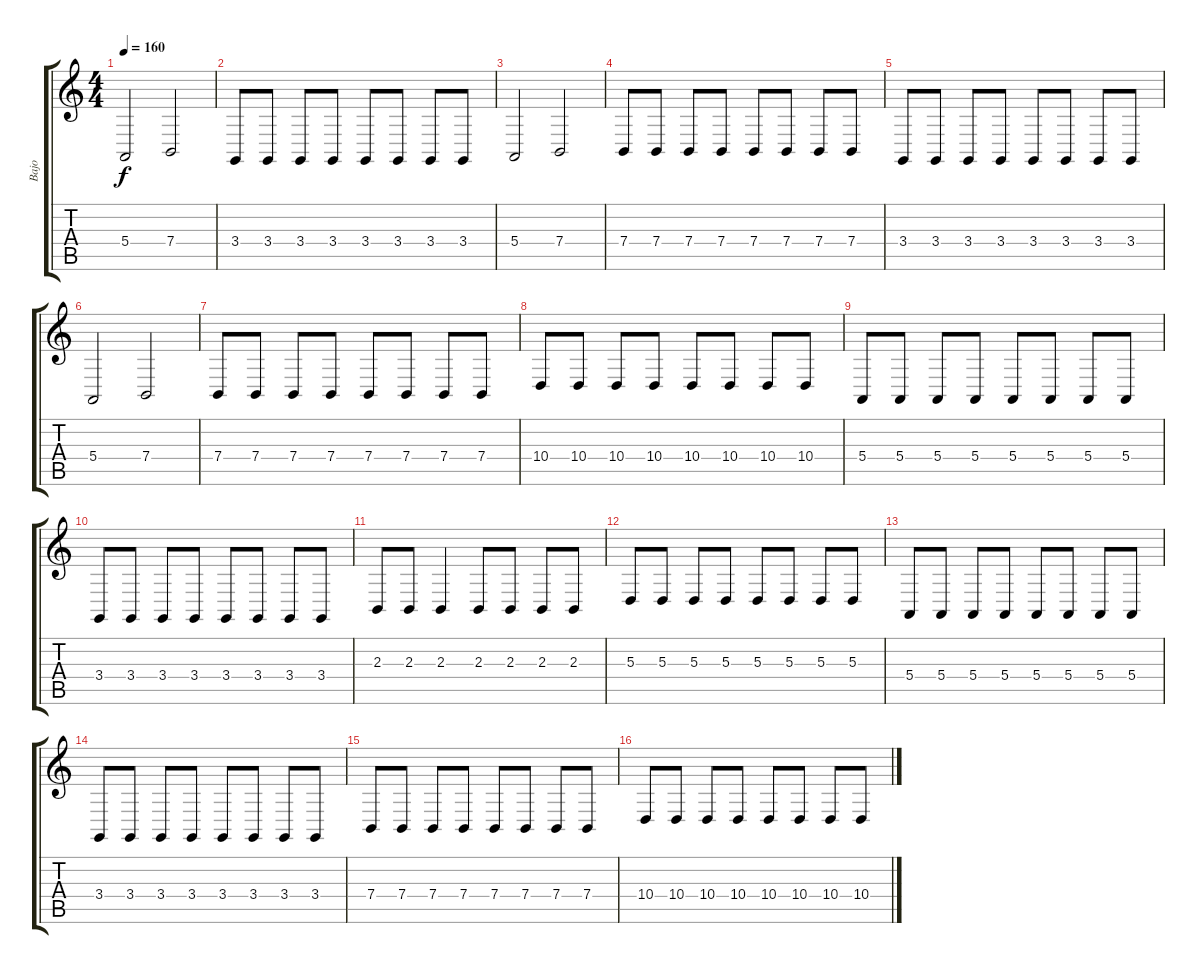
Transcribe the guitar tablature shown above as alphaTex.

\track ("Bajo" "Bajo") {instrument electricbassfinger}
\staff {score tabs}
\tuning (G2 D2 A1 E1 B0 E2) {hide}
\ts (4 4)
\tempo 160
\clef g2
\ks c
5.4.2{dy f} 7.4.2 |
3.4.8 3.4.8 3.4.8 3.4.8 3.4.8 3.4.8 3.4.8 3.4.8 |
5.4.2 7.4.2 |
7.4.8 7.4.8 7.4.8 7.4.8 7.4.8 7.4.8 7.4.8 7.4.8 |
3.4.8 3.4.8 3.4.8 3.4.8 3.4.8 3.4.8 3.4.8 3.4.8 |
5.4.2 7.4.2 |
7.4.8 7.4.8 7.4.8 7.4.8 7.4.8 7.4.8 7.4.8 7.4.8 |
10.4.8 10.4.8 10.4.8 10.4.8 10.4.8 10.4.8 10.4.8 10.4.8 |
5.4.8 5.4.8 5.4.8 5.4.8 5.4.8 5.4.8 5.4.8 5.4.8 |
3.4.8 3.4.8 3.4.8 3.4.8 3.4.8 3.4.8 3.4.8 3.4.8 |
2.3.8 2.3.8 2.3.4 2.3.8 2.3.8 2.3.8 2.3.8 |
5.3.8 5.3.8 5.3.8 5.3.8 5.3.8 5.3.8 5.3.8 5.3.8 |
5.4.8 5.4.8 5.4.8 5.4.8 5.4.8 5.4.8 5.4.8 5.4.8 |
3.4.8 3.4.8 3.4.8 3.4.8 3.4.8 3.4.8 3.4.8 3.4.8 |
7.4.8 7.4.8 7.4.8 7.4.8 7.4.8 7.4.8 7.4.8 7.4.8 |
10.4.8 10.4.8 10.4.8 10.4.8 10.4.8 10.4.8 10.4.8 10.4.8
